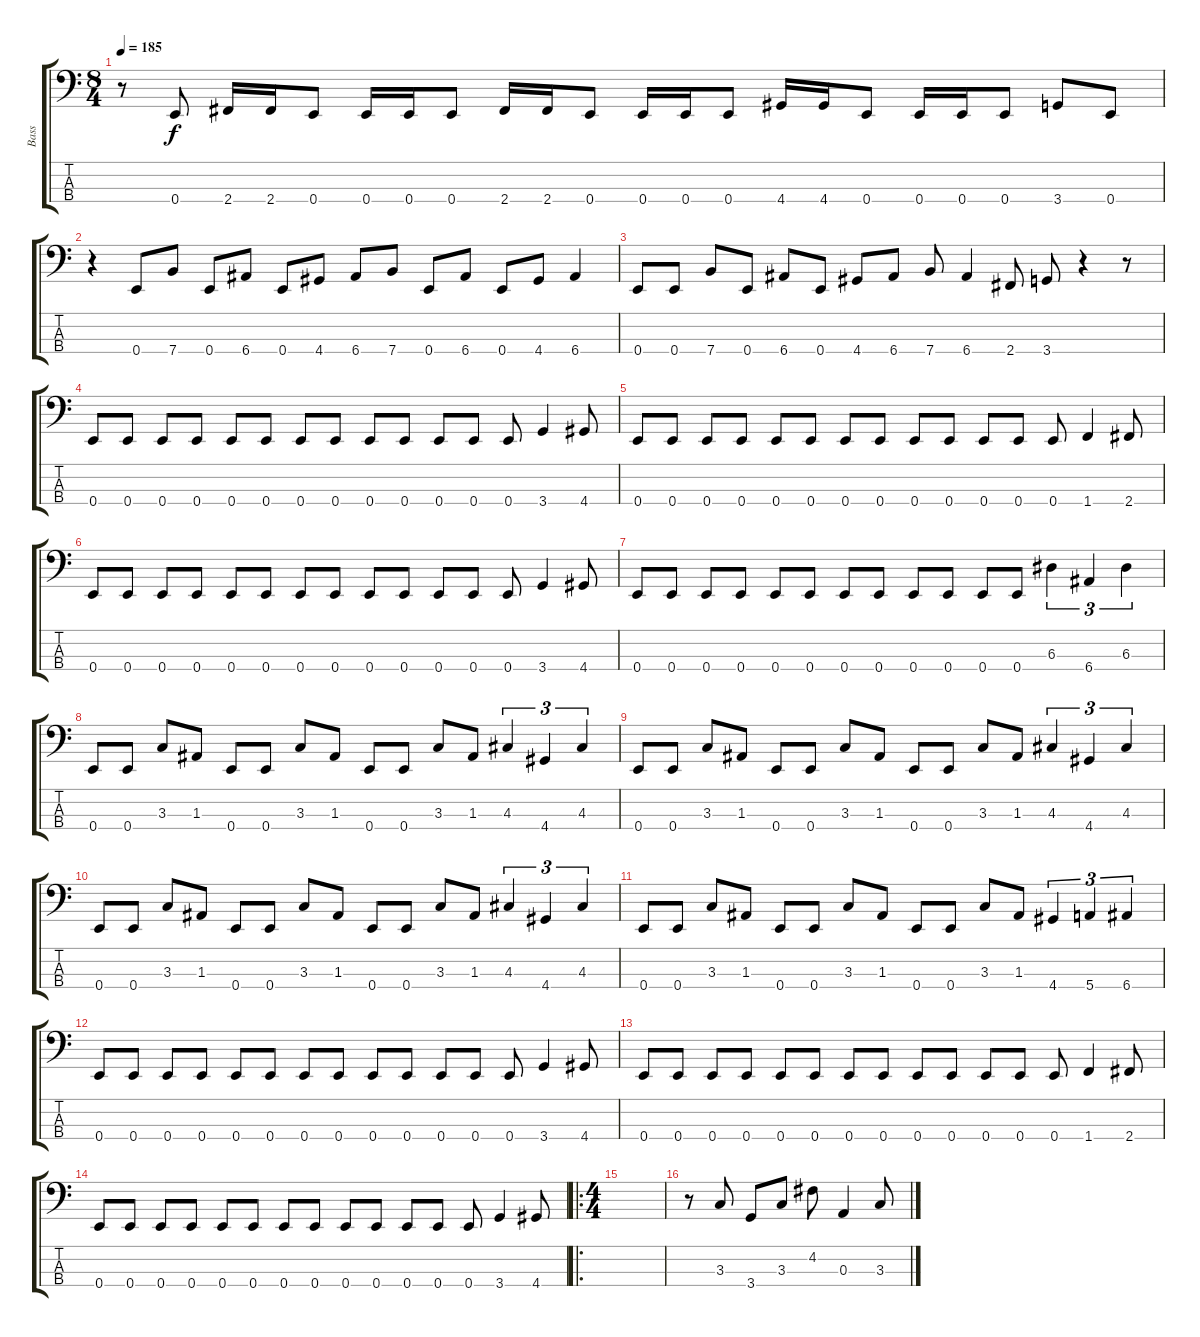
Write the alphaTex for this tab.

\track ("Bass" "Bass") {instrument electricbasspick}
\staff {score tabs}
\tuning (G2 D2 A1 E1) {hide}
\ts (8 4)
\tempo 185
\clef f4
\ks c
r.8{dy f} 0.4.8 2.4.16 2.4.16 0.4.8 0.4.16 0.4.16 0.4.8 2.4.16 2.4.16 0.4.8 0.4.16 0.4.16 0.4.8 4.4.16 4.4.16 0.4.8 0.4.16 0.4.16 0.4.8 3.4.8 0.4.8 |
r.4 0.4.8 7.4.8 0.4.8 6.4.8 0.4.8 4.4.8 6.4.8 7.4.8 0.4.8 6.4.8 0.4.8 4.4.8 6.4.4 |
0.4.8 0.4.8 7.4.8 0.4.8 6.4.8 0.4.8 4.4.8 6.4.8 7.4.8 6.4.4 2.4.8 3.4.8 r.4 r.8 |
0.4.8 0.4.8 0.4.8 0.4.8 0.4.8 0.4.8 0.4.8 0.4.8 0.4.8 0.4.8 0.4.8 0.4.8 0.4.8 3.4.4 4.4.8 |
0.4.8 0.4.8 0.4.8 0.4.8 0.4.8 0.4.8 0.4.8 0.4.8 0.4.8 0.4.8 0.4.8 0.4.8 0.4.8 1.4.4 2.4.8 |
0.4.8 0.4.8 0.4.8 0.4.8 0.4.8 0.4.8 0.4.8 0.4.8 0.4.8 0.4.8 0.4.8 0.4.8 0.4.8 3.4.4 4.4.8 |
0.4.8 0.4.8 0.4.8 0.4.8 0.4.8 0.4.8 0.4.8 0.4.8 0.4.8 0.4.8 0.4.8 0.4.8 6.3.4{tu (3 2)} 6.4.4{tu (3 2)} 6.3.4{tu (3 2)} |
0.4.8 0.4.8 3.3.8 1.3.8 0.4.8 0.4.8 3.3.8 1.3.8 0.4.8 0.4.8 3.3.8 1.3.8 4.3.4{tu (3 2)} 4.4.4{tu (3 2)} 4.3.4{tu (3 2)} |
0.4.8 0.4.8 3.3.8 1.3.8 0.4.8 0.4.8 3.3.8 1.3.8 0.4.8 0.4.8 3.3.8 1.3.8 4.3.4{tu (3 2)} 4.4.4{tu (3 2)} 4.3.4{tu (3 2)} |
0.4.8 0.4.8 3.3.8 1.3.8 0.4.8 0.4.8 3.3.8 1.3.8 0.4.8 0.4.8 3.3.8 1.3.8 4.3.4{tu (3 2)} 4.4.4{tu (3 2)} 4.3.4{tu (3 2)} |
0.4.8 0.4.8 3.3.8 1.3.8 0.4.8 0.4.8 3.3.8 1.3.8 0.4.8 0.4.8 3.3.8 1.3.8 4.4.4{tu (3 2)} 5.4.4{tu (3 2)} 6.4.4{tu (3 2)} |
0.4.8 0.4.8 0.4.8 0.4.8 0.4.8 0.4.8 0.4.8 0.4.8 0.4.8 0.4.8 0.4.8 0.4.8 0.4.8 3.4.4 4.4.8 |
0.4.8 0.4.8 0.4.8 0.4.8 0.4.8 0.4.8 0.4.8 0.4.8 0.4.8 0.4.8 0.4.8 0.4.8 0.4.8 1.4.4 2.4.8 |
0.4.8 0.4.8 0.4.8 0.4.8 0.4.8 0.4.8 0.4.8 0.4.8 0.4.8 0.4.8 0.4.8 0.4.8 0.4.8 3.4.4 4.4.8 |
\ro
\ts (4 4)
|
r.8 3.3.8 3.4.8 3.3.8 4.2.8 0.3.4 3.3.8
